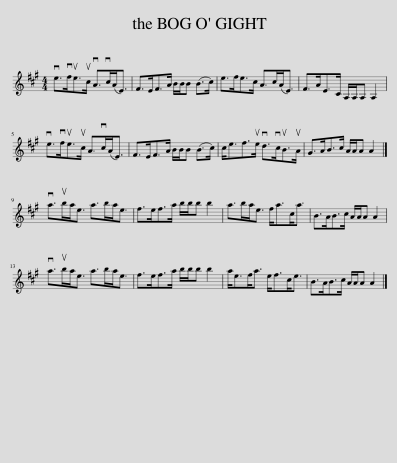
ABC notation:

X:1
L:1/8
M:4/4
I:linebreak $
K:A
V:1 treble
V:1
 ve>vfue>uc vA>vc(A<E) | F>EF>A B/B/B (B>c) | e>fe>c A>c(A<E) | F>AE>C A,/A,/A, A,2 |$ ve>vfue>uc A>vc(A<E) | %5
 F>EF>A B/B/B (B>c) | c<ef>ue vd>vcuB>uA | G>AB>c A/A/A A2 |]$ va>uba<e a>ba<e | f>ef>a b/b/b b2 | %10
 a>ba<e f<ac<a | B>AB>c A/A/A A2 |$ va>uba<e a>ba<e | f>ef>a b/b/b b2 | a<ef<a e<fc<e | %15
 B>AB>c A/A/A A2 |] %16
